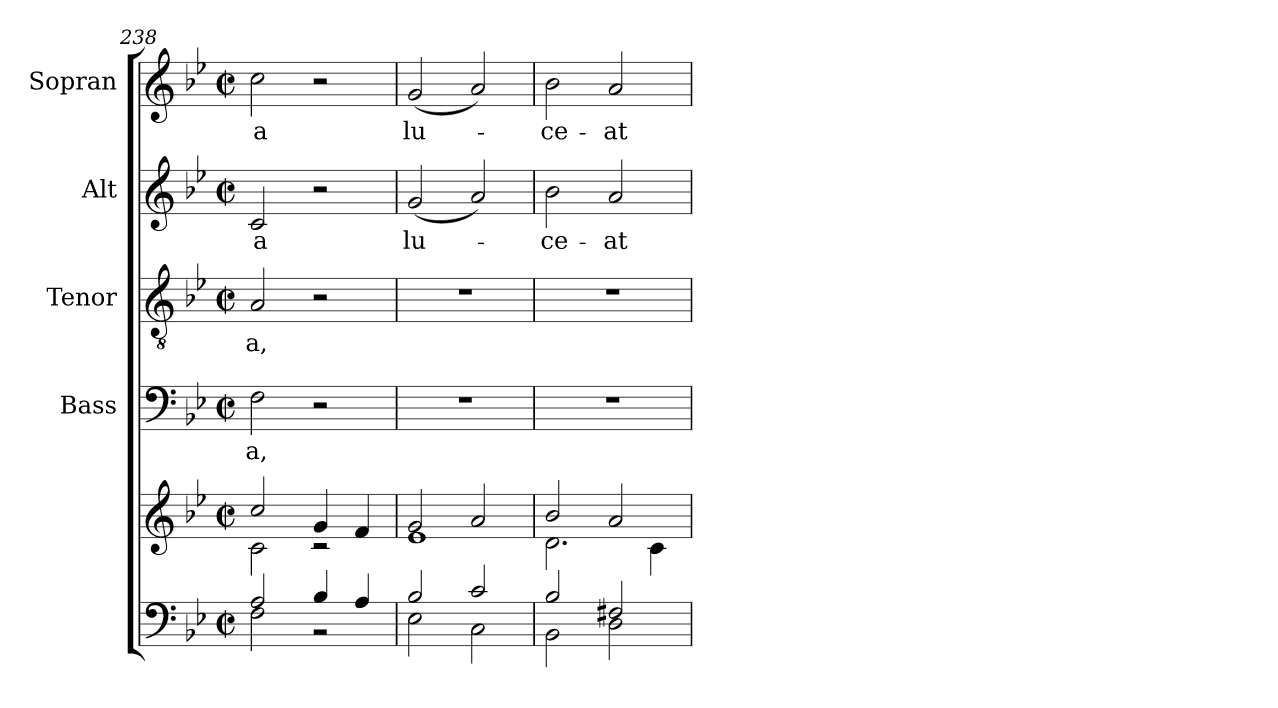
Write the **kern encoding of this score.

**kern	**kern	**kern	**text	**kern	**text	**kern	**text	**kern	**text
*part5	*part5	*part4	*part4	*part3	*part3	*part2	*part2	*part1	*part1
*staff6	*staff5	*staff4	*staff4	*staff3	*staff3	*staff2	*staff2	*staff1	*staff1
*	*	*I"Bass	*	*I"Tenor	*	*I"Alt	*	*I"Sopran	*
*	*	*I'B.	*	*I'T.	*	*I'A.	*	*I'S.	*
*clefF4	*clefG2	*clefF4	*	*clefGv2	*	*clefG2	*	*clefG2	*
*k[b-e-]	*k[b-e-]	*k[b-e-]	*	*k[b-e-]	*	*k[b-e-]	*	*k[b-e-]	*
*B-:	*B-:	*B-:	*	*B-:	*	*B-:	*	*B-:	*
*M2/2	*M2/2	*M2/2	*	*M2/2	*	*M2/2	*	*M2/2	*
*met(c|)	*met(c|)	*met(c|)	*	*met(c|)	*	*met(c|)	*	*met(c|)	*
=238	=238	=238	=238	=238	=238	=238	=238	=238	=238
*^	*^	*	*	*	*	*	*	*	*
!	!	!	!	!	!LO:LY:b	!	!LO:LY:b	!	!LO:LY:b	!	!LO:LY:b
2A/	2F\	2cc/	2c\	2F\	-a,	2A/	-a,	2c/	-a	2cc\	-a
4B-/	2r	4g/	2rc	2r	.	2r	.	2r	.	2r	.
4A/	.	4f/	.	.	.	.	.	.	.	.	.
!!LO:LB:g=z
=239	=239	=239	=239	=239	=239	=239	=239	=239	=239	=239	=239
!	!	!	!	!	!	!	!	!	!LO:LY:b	!	!LO:LY:b
2B-/	2E-\	2g/	1e-	1r	.	1r	.	(<2g/	lu-	(<2g/	lu-
2c/	2C\	2a/	.	.	.	.	.	2a/)	.	2a/)	.
=240	=240	=240	=240	=240	=240	=240	=240	=240	=240	=240	=240
!	!	!	!	!	!	!	!	!	!LO:LY:b	!	!LO:LY:b
2B-/	2BB-\	2b-/	2.d\	1r	.	1r	.	2b-\	-ce-	2b-\	-ce-
!	!	!	!	!	!	!	!	!	!LO:LY:b	!	!LO:LY:b
2F#X/	2D\	2a/	.	.	.	.	.	2a/	-at	2a/	-at
.	.	.	4c\	.	.	.	.	.	.	.	.
*v	*v	*	*	*	*	*	*	*	*	*	*
*	*v	*v	*	*	*	*	*	*	*	*
=	=	=	=	=	=	=	=	=	=
*-	*-	*-	*-	*-	*-	*-	*-	*-	*-
